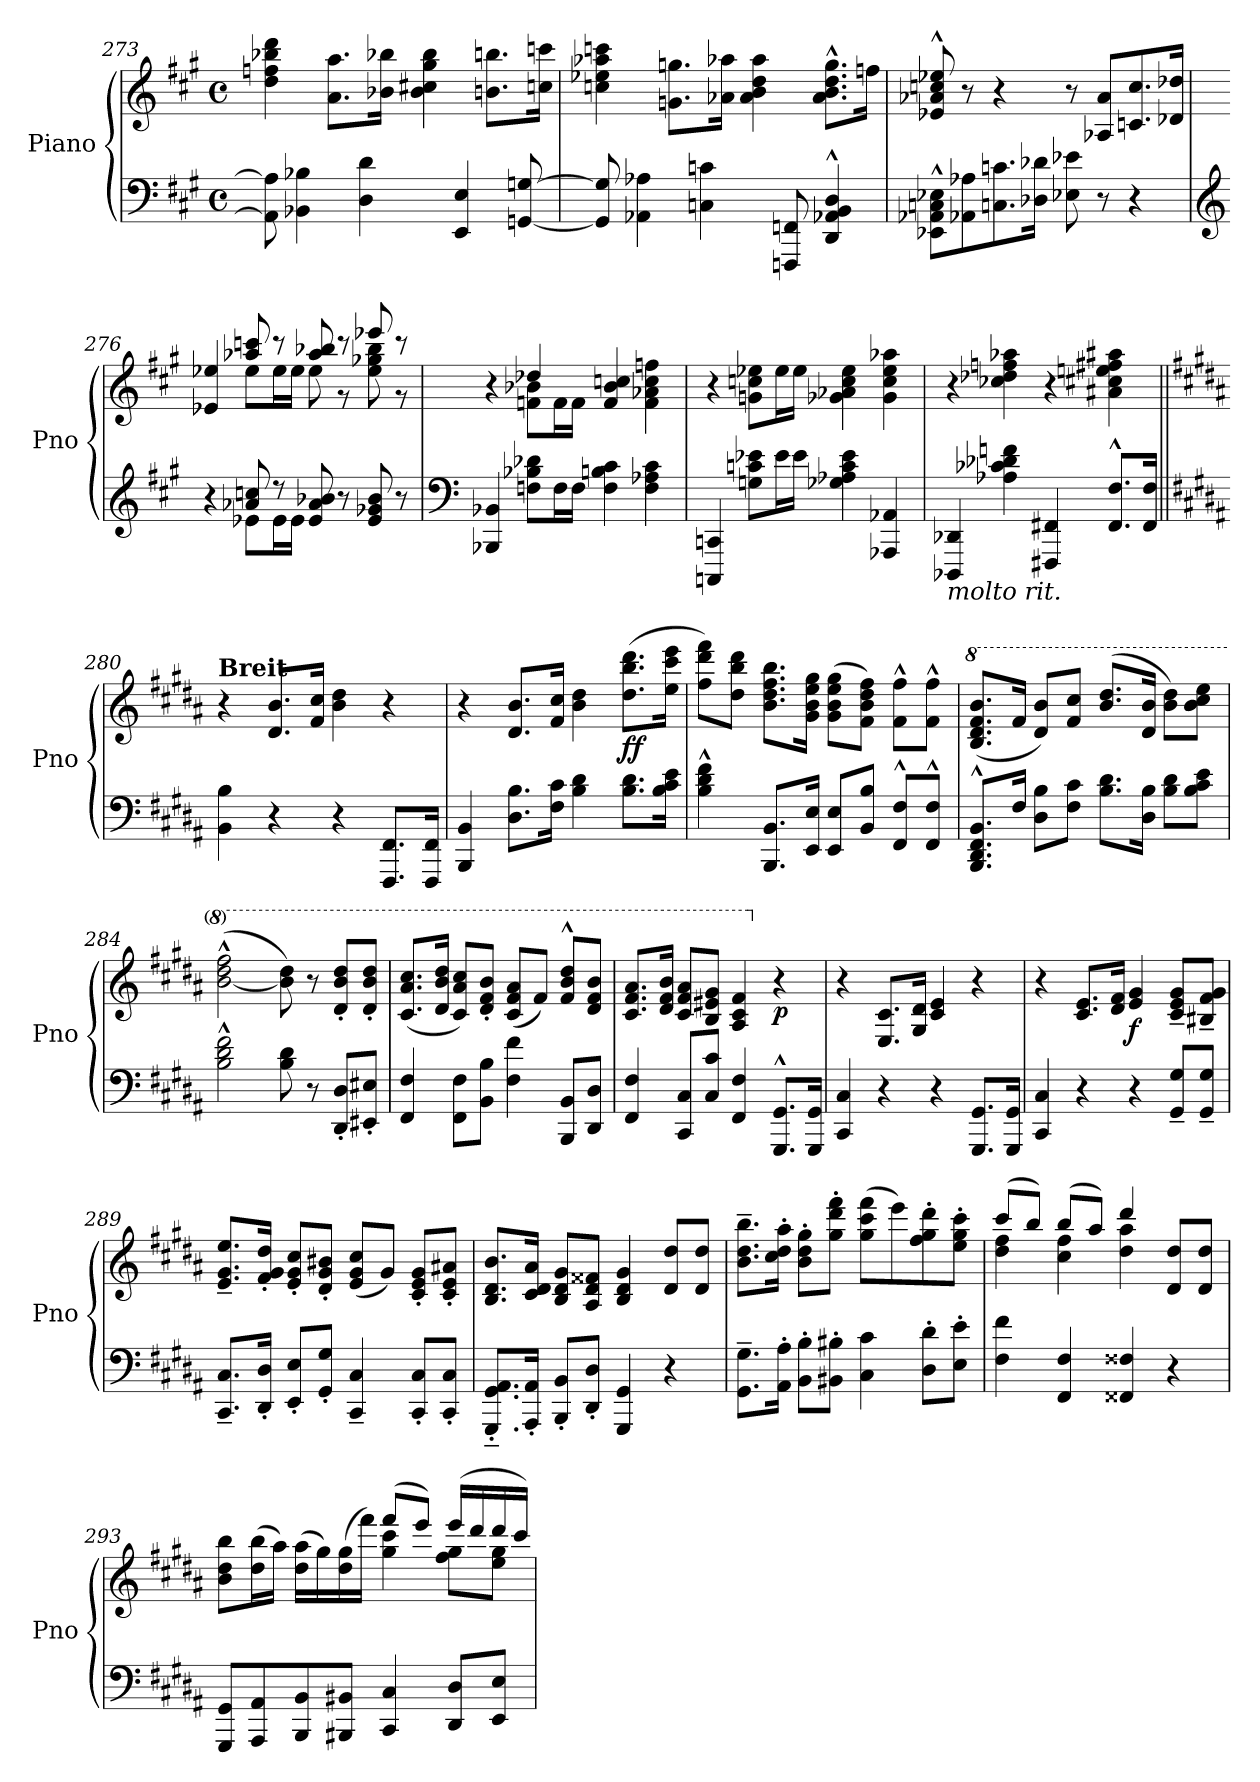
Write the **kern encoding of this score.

**kern	**kern	**dynam
*part1	*part1	*part1
*staff2	*staff1	*staff1/2
*I"Piano	*	*
*I'Pno	*	*
*clefF4	*clefG2	*
*k[f#c#g#]	*k[f#c#g#]	*
*M4/4	*M4/4	*
*met(c)	*met(c)	*
=273	=273	=273
8AA\] 8A\]	4dd\ 4ffn\ 4bb-X\ 4ddd\	.
4BB-X\ 4B-X\	.	.
.	8.a\ 8.aa\L	.
4D\ 4d\	.	.
.	16b-X\ 16bb-X\Jk	.
.	4b-\ 4cc#X\ 4gg#\ 4bb-\	.
4EE/ 4E/	.	.
.	8.bn\ 8.bbn\L	.
[8GGn/ [8Gn/	.	.
.	16ccn\ 16cccn\Jk	.
!!LO:LB:g=z
=274	=274	=274
8GG/] 8G/]	4ccn\ 4ee-X\ 4aa-X\ 4cccn\	.
4AA-X\ 4A-X\	.	.
.	8.gn\ 8.ggn\L	.
4Cn\ 4cn\	.	.
.	16a-X\ 16aa-X\Jk	.
.	4a-\ 4b\ 4dd\ 4aa-\	.
8FFFn/ 8FFn/	.	.
4DD/^^ 4AA-X/^^ 4BB/^^ 4D/^^	8.a-\^^ 8.b\^^ 8.dd\^^ 8.gg\^^L	.
.	16ffn\Jk	.
=275	=275	=275
8EE-X\^^ 8AA-X\^^ 8Cn\^^ 8E-X\^^L	8e-X/^^ 8a-X/^^ 8ccn/^^ 8ee-X/^^	.
8AA-X\ 8A-X\	8r	.
8.Cn\ 8.cn\	4r	.
16D-X\ 16d-X\Jk	.	.
8E-X\ 8e-X\	8r	.
8r	8A-X/ 8a-/L	.
4r	8.cnj/ 8.cc/	.
.	16d-X/ 16dd-X/Jk	.
=276	=276	=276
*clefG2	*	*
*^	*^	*
4r	4ryy	4e-X/ 4ee-X/	4ryy	.
8a-X/ 8ccn/	8e-X\L	8aa-X/ 8cccn/	8ee-\L	.
8r	16e-\L	8r	16ee-\L	.
.	16e-\JJ	.	16ee-\JJ	.
8e-/ 8a-/ 8b-X/	2ryy	8aa-/ 8bb-X/	8ee-\	.
8r	.	8r	8r	.
8e-/ 8g-X/ 8b-/	.	8eee-X/	8ee-\ 8gg-X\ 8bb-\	.
8r	.	8r	8r	.
*v	*v	*	*	*
!!LO:LB:g=z	!!
=277	=277	=277	=277
*clefF4	*	*	*
4BBB-X/ 4BB-X/	4r	4ryy	.
8Fn\ 8B-X\ 8d-X\L	4dd-X/	8fn\ 8b-X\L	.
16F\L	.	16f\L	.
16F\JJ	.	16f\JJ	.
4F\ 4Bn\ 4c#\	4f/ 4b-/ 4ccn/	4ryy	.
4F\ 4A-X\ 4c#\	4ryy	4f\ 4a-X\ 4cc\ 4ffn\	.
*	*v	*v	*
=278	=278	=278
4CCCn/ 4CCn/	4r	.
8Gn\ 8cn\ 8e-X\L	8gn\ 8ccn\ 8ee-X\L	.
16e-\L	16ee-\L	.
16e-\JJ	16ee-\JJ	.
4G-X\ 4A-X\ 4c\ 4e-\	4g-X\ 4a-X\ 4cc\ 4ee-\	.
4AAA-X/ 4AA-X/	4g-\ 4cc\ 4ee-\ 4aa-X\	.
=279	=279	=279
!LO:TX:b:i:t=molto rit.	!	!
4DDD-X/ 4DD-X/	4r	.
4A-X\ 4c-X\ 4d-X\ 4fn\	4cc-X\ 4dd-X\ 4ffn\ 4aa-X\	.
4FFF#X/ 4FF#X/	4r	.
8.FF#/^^ 8.F#/^^L	4a#X\ 4cc#X\ 4een\ 4ff#X\ 4aa#X\	.
16FF#/ 16F#/Jk	.	.
!!LO:LB:g=z
=280||	=280||	=280||
*k[f#c#g#d#a#]	*k[f#c#g#d#a#]	*
!	!LO:TX:a:B:t=Breit	!
4BB\ 4B\	4r	.
4r	8.d#/ 8.b/L	.
.	16f#/ 16cc#/Jk	.
4r	4b\ 4dd#\	.
8.FFF#/ 8.FF#/L	4r	.
16FFF#/ 16FF#/Jk	.	.
=281	=281	=281
4BBB/ 4BB/	4r	.
8.D#\ 8.B\L	8.d#/ 8.b/L	.
16F#\ 16c#\Jk	16f#/ 16cc#/Jk	.
4B\ 4d#\	4b\ 4dd#\	.
!	!	!LO:DY:b
8.B\ 8.d#\L	(8.dd#\ 8.bb\ 8.ddd#\L	ff
16B\ 16c#\ 16e\Jk	16ee\ 16ccc#\ 16eee\Jk	.
=282	=282	=282
4B\^^ 4d#\^^ 4f#\^^	8ff#\ 8ddd#\ 8fff#\L)	.
.	8dd#\ 8bb\ 8ddd#\J	.
8.BBB/ 8.BB/L	8.b\ 8.dd#\ 8.ff#\ 8.bb\L	.
16EE/ 16E/Jk	16g#\ 16b\ 16ee\ 16gg#\Jk	.
8EE/ 8E/L	(8g#\ 8b\ 8ee\ 8gg#\L	.
8BB/ 8B/J	8f#\ 8b\ 8dd#\ 8ff#\J)	.
8FF#/^^ 8F#/^^L	8f#\^^ 8ff#\^^L	.
8FF#/^^ 8F#/^^J	8f#\^^ 8ff#\^^J	.
=283	=283	=283
*	*8va	*
8.BBB/^^ 8.DD#/^^ 8.FF#/^^ 8.BB/^^L	(8.b/ 8.dd#/ 8.ff#/ 8.bb/L	.
16F#/Jk	16ff#/Jk	.
8D#\ 8B\L	8dd#/ 8bb/L)	.
8F#\ 8c#\J	8ff#/ 8ccc#/J	.
8.B\ 8.d#\L	(<8.bb/ 8.ddd#/L	.
16D#\ 16B\Jk	16dd#/ 16bb/Jk	.
8B\ 8d#\L	8bb\ 8ddd#\L)	.
8B\ 8c#\ 8e\J	8bb\ 8ccc#\ 8eee\J	.
!!LO:LB:g=z
=284	=284	=284
2B\^^ 2d#\^^ 2f#\^^	(>[2bb\^^ 2ddd#\^^ 2fff#\^^	.
8B\ 8d#\	8bb\] 8ddd#\)	.
8r	8r	.
8DD#/' 8D#/'L	8dd#/' 8bb/' 8ddd#/'L	.
8EE#X/' 8E#X/'J	8dd#/' 8bb/' 8ddd#/'J	.
=285	=285	=285
4FF#/ 4F#/	(8.cc#/ 8.aa#/ 8.ccc#/L	.
.	16dd#/ 16bb/ 16ddd#/Jk	.
8FF#\ 8F#\L	8cc#/ 8aa#/ 8ccc#/L)	.
8BB\ 8B\J	8dd#/' 8ff#/' 8bb/'J	.
4F#\ 4f#\	(8cc#/ 8ff#/ 8aa#/L	.
.	8ff#/J)	.
8BBB/ 8BB/L	8ff#/^^ 8bb/^^ 8ddd#/^^L	.
8DD#/ 8D#/J	8dd#/ 8ff#/ 8bb/J	.
=286	=286	=286
4FF#/ 4F#/	8.cc#/ 8.ff#/ 8.aa#/L	.
.	16dd#/ 16ff#/ 16bb/Jk	.
8CC#/ 8C#/L	8cc#/ 8ff#/ 8aa#/L	.
8C#/ 8c#/J	8b/ 8ee#X/ 8gg#/J	.
4FF#/ 4F#/	4a#/ 4cc#/ 4ff#/	.
*	*X8va	*
!	!	!LO:DY:b
8.GGG#/^^ 8.GG#/^^L	4r	p
16GGG#/ 16GG#/Jk	.	.
=287	=287	=287
4CC#/ 4C#/	4r	.
4r	8.E/ 8.c#/L	.
.	16G#/ 16d#/Jk	.
4r	4c#/ 4e/	.
8.GGG#/ 8.GG#/L	4r	.
16GGG#/ 16GG#/Jk	.	.
!!LO:PB:g=z
=288	=288	=288
4CC#/ 4C#/	4r	.
4r	8.c#/ 8.e/L	.
.	16d#/ 16f#/Jk	.
!	!	!LO:DY:b
4r	4e/ 4g#/	f
8GG#/~ 8G#/~L	8c#/~ 8e/~ 8g#/~L	.
8GG#/~ 8G#/~J	8B#X/~ 8f#/~ 8g#/~J	.
=289	=289	=289
8.CC#/~ 8.C#/~L	8.e/~ 8.g#/~ 8.ee/~L	.
16DD#/' 16D#/'Jk	16f#/' 16g#/' 16dd#/'Jk	.
8EE/' 8E/'L	8e/' 8g#/' 8cc#/'L	.
8GG#/' 8G#/'J	8d#/' 8g#/' 8b#X/'J	.
4CC#/~ 4C#/~	(8e/ 8g#/ 8cc#/L	.
.	8g#/J)	.
8CC#/' 8C#/'L	8c#/' 8e/' 8g#/'L	.
8CC#/' 8C#/'J	8c#/' 8e/' 8a#X/'J	.
=290	=290	=290
8.GGG#/'~ 8.GG#/'~ 8.AA#/'~L	8.B/ 8.d#/ 8.b/L	.
16AAA#/' 16AA#/'Jk	16c#/ 16d#/ 16a#/Jk	.
8BBB/' 8BB/'L	8B/ 8d#/ 8g#/L	.
8DD#/' 8D#/'J	8A#/ 8d#/ 8f##X/J	.
4GGG#/ 4GG#/	4B/ 4d#/ 4g#/	.
4r	8d#/ 8dd#/L	.
.	8d#/ 8dd#/J	.
!!LO:LB:g=z
=291	=291	=291
8.GG#\~ 8.G#\~L	8.b\~ 8.dd#\~ 8.bb\~L	.
16AA#\' 16A#\'Jk	16cc#\' 16dd#\' 16aa#\'Jk	.
8BB\' 8B\'L	8b\' 8dd#\' 8gg#\'L	.
8BB#X\' 8B#X\'J	8gg#\' 8ddd#\' 8fff#\'J	.
4C#\ 4c#\	(8gg#\ 8ccc#\ 8fff#\L	.
.	8eee\)	.
8D#\' 8d#\'L	8ff#\' 8gg#\' 8ddd#\'	.
8E\' 8e\'J	8ee\' 8gg#\' 8ccc#\'J	.
=292	=292	=292
*	*^	*
4F#\ 4f#\	(8ccc#/L	4dd#\ 4ff#\	.
.	8bb/J)	.	.
4FF#/ 4F#/	(8bb/L	4cc#\ 4ff#\	.
.	8aa#/J)	.	.
4FF##X/ 4F##X/	4ddd#/	4dd#\ 4aa#\	.
4r	8d#/ 8dd#/L	4ryy	.
.	8d#/ 8dd#/J	.	.
=293	=293	=293	=293
8GGG#/ 8GG#/L	2ryy	8b\ 8dd#\ 8bb\L	.
8AAA#/ 8AA#/	.	(>16dd#\ 16bb\L	.
.	.	16aa#\JJ)	.
8BBB/ 8BB/	.	(>16dd#\ 16aa#\LL	.
.	.	16gg#\)	.
8BBB#X/ 8BB#X/J	.	(>16dd#\ 16gg#\	.
.	.	16fff#\JJ)	.
4CC#/ 4C#/	(8fff#/L	4gg#\ 4ccc#\	.
.	8eee/J)	.	.
8DD#/ 8D#/L	(16eee/LL	8ff#\ 8gg#\L	.
.	16ddd#/	.	.
8EE/ 8E/J	16ddd#/	8ee\ 8gg#\J	.
.	16ccc#/JJ)	.	.
*	*v	*v	*
=	=	=
*-	*-	*-
